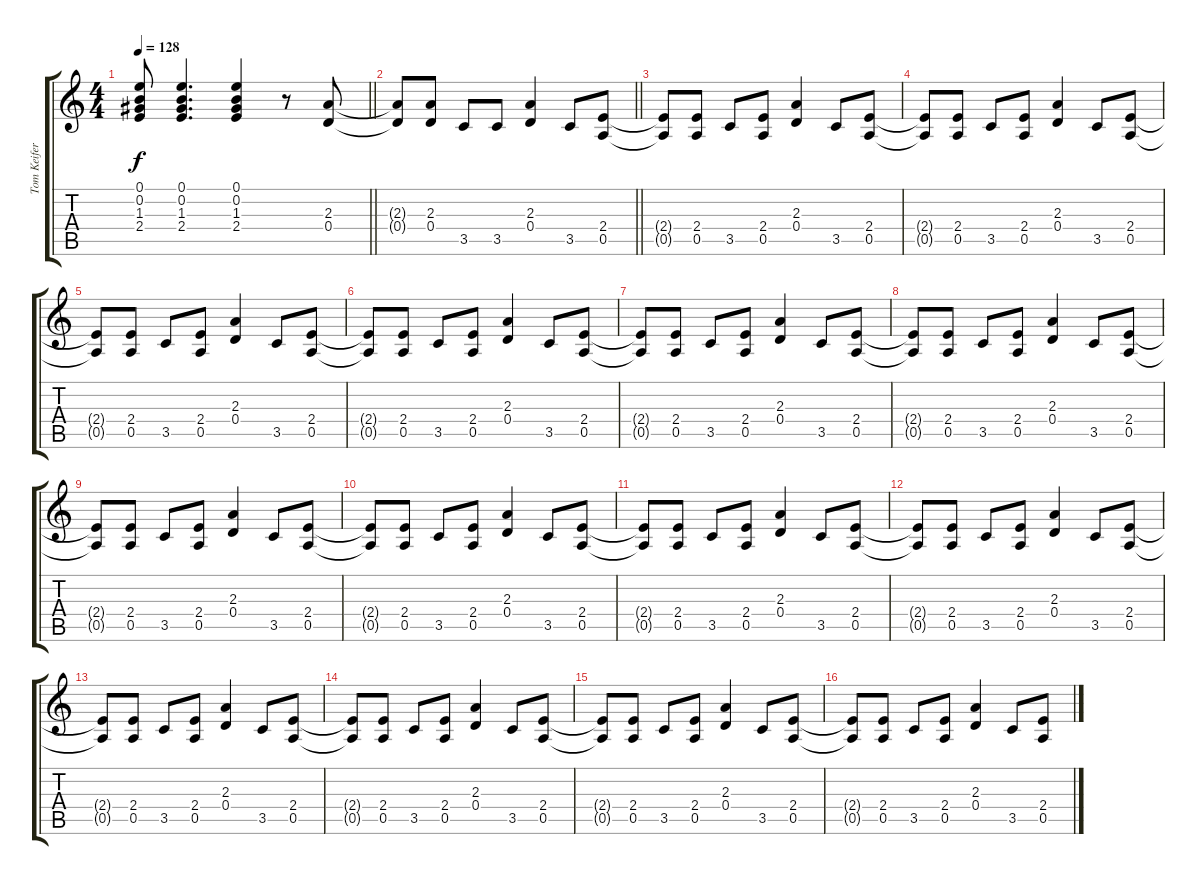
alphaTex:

\track ("Tom Keifer" "Tom Keifer") {instrument overdrivenguitar}
\staff {score tabs}
\tuning (E4 B3 G3 D3 A2 E2) {hide}
\ts (4 4)
\tempo 128
\clef g2
\barLineRight lightlight
\ks c
(0.1{t} 0.2{t} 1.3{t} 2.4{t}).8{dy f} (0.1 0.2 1.3 2.4).4{d} (0.1 0.2 1.3 2.4).4 r.8 (2.3 0.4).8 |
\barLineRight lightlight
(2.3{t} 0.4{t}).8 (2.3 0.4).8 3.5.8 3.5.8 (2.3 0.4).4 3.5.8 (2.4 0.5).8 |
(2.4{t} 0.5{t}).8 (2.4 0.5).8 3.5.8 (2.4 0.5).8 (2.3 0.4).4 3.5.8 (2.4 0.5).8 |
(2.4{t} 0.5{t}).8 (2.4 0.5).8 3.5.8 (2.4 0.5).8 (2.3 0.4).4 3.5.8 (2.4 0.5).8 |
(2.4{t} 0.5{t}).8 (2.4 0.5).8 3.5.8 (2.4 0.5).8 (2.3 0.4).4 3.5.8 (2.4 0.5).8 |
(2.4{t} 0.5{t}).8 (2.4 0.5).8 3.5.8 (2.4 0.5).8 (2.3 0.4).4 3.5.8 (2.4 0.5).8 |
(2.4{t} 0.5{t}).8 (2.4 0.5).8 3.5.8 (2.4 0.5).8 (2.3 0.4).4 3.5.8 (2.4 0.5).8 |
(2.4{t} 0.5{t}).8 (2.4 0.5).8 3.5.8 (2.4 0.5).8 (2.3 0.4).4 3.5.8 (2.4 0.5).8 |
(2.4{t} 0.5{t}).8 (2.4 0.5).8 3.5.8 (2.4 0.5).8 (2.3 0.4).4 3.5.8 (2.4 0.5).8 |
(2.4{t} 0.5{t}).8 (2.4 0.5).8 3.5.8 (2.4 0.5).8 (2.3 0.4).4 3.5.8 (2.4 0.5).8 |
(2.4{t} 0.5{t}).8 (2.4 0.5).8 3.5.8 (2.4 0.5).8 (2.3 0.4).4 3.5.8 (2.4 0.5).8 |
(2.4{t} 0.5{t}).8 (2.4 0.5).8 3.5.8 (2.4 0.5).8 (2.3 0.4).4 3.5.8 (2.4 0.5).8 |
(2.4{t} 0.5{t}).8 (2.4 0.5).8 3.5.8 (2.4 0.5).8 (2.3 0.4).4 3.5.8 (2.4 0.5).8 |
(2.4{t} 0.5{t}).8 (2.4 0.5).8 3.5.8 (2.4 0.5).8 (2.3 0.4).4 3.5.8 (2.4 0.5).8 |
(2.4{t} 0.5{t}).8 (2.4 0.5).8 3.5.8 (2.4 0.5).8 (2.3 0.4).4 3.5.8 (2.4 0.5).8 |
(2.4{t} 0.5{t}).8 (2.4 0.5).8 3.5.8 (2.4 0.5).8 (2.3 0.4).4 3.5.8 (2.4 0.5).8
